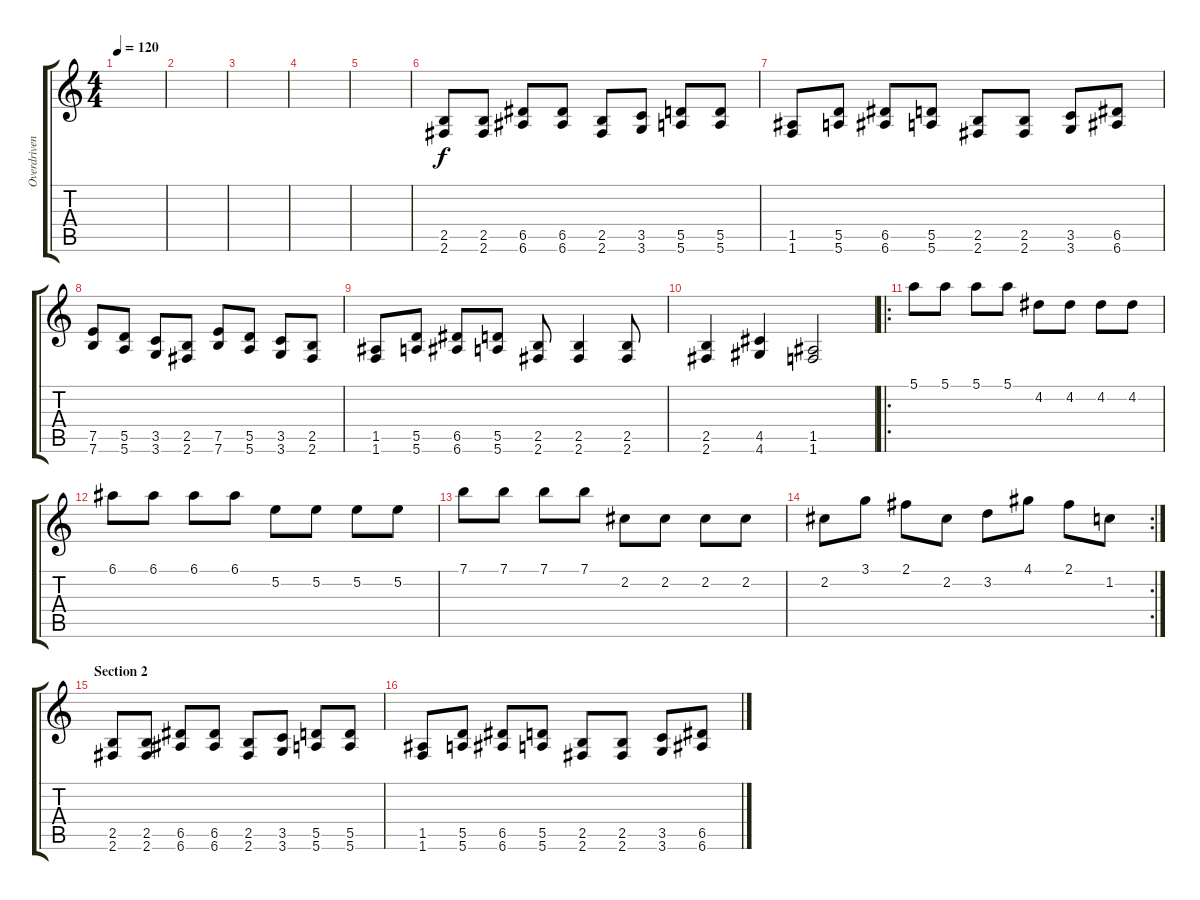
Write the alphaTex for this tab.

\track ("Overdriven" "Overdriven") {instrument overdrivenguitar}
\staff {score tabs}
\tuning (E4 B3 G3 D3 A2 E2) {hide}
\ts (4 4)
\tempo 120
\clef g2
\ks c
|
|
|
|
|
(2.5 2.6).8 (2.5 2.6).8 (6.5 6.6).8 (6.5 6.6).8 (2.5 2.6).8 (3.5 3.6).8 (5.5 5.6).8 (5.5 5.6).8 |
(1.5 1.6).8 (5.5 5.6).8 (6.5 6.6).8 (5.5 5.6).8 (2.5 2.6).8 (2.5 2.6).8 (3.5 3.6).8 (6.5 6.6).8 |
(7.5 7.6).8 (5.5 5.6).8 (3.5 3.6).8 (2.5 2.6).8 (7.5 7.6).8 (5.5 5.6).8 (3.5 3.6).8 (2.5 2.6).8 |
(1.5 1.6).8 (5.5 5.6).8 (6.5 6.6).8 (5.5 5.6).8 (2.5 2.6).8 (2.5 2.6).4 (2.5 2.6).8 |
(2.5 2.6).4 (4.5 4.6).4 (1.5 1.6).2 |
\ro
5.1.8 5.1.8 5.1.8 5.1.8 4.2.8 4.2.8 4.2.8 4.2.8 |
6.1.8 6.1.8 6.1.8 6.1.8 5.2.8 5.2.8 5.2.8 5.2.8 |
7.1.8 7.1.8 7.1.8 7.1.8 2.2.8 2.2.8 2.2.8 2.2.8 |
\rc 2
2.2.8 3.1.8 2.1.8 2.2.8 3.2.8 4.1.8 2.1.8 1.2.8 |
\section ("" "Section 2")
(2.5 2.6).8 (2.5 2.6).8 (6.5 6.6).8 (6.5 6.6).8 (2.5 2.6).8 (3.5 3.6).8 (5.5 5.6).8 (5.5 5.6).8 |
(1.5 1.6).8 (5.5 5.6).8 (6.5 6.6).8 (5.5 5.6).8 (2.5 2.6).8 (2.5 2.6).8 (3.5 3.6).8 (6.5 6.6).8
